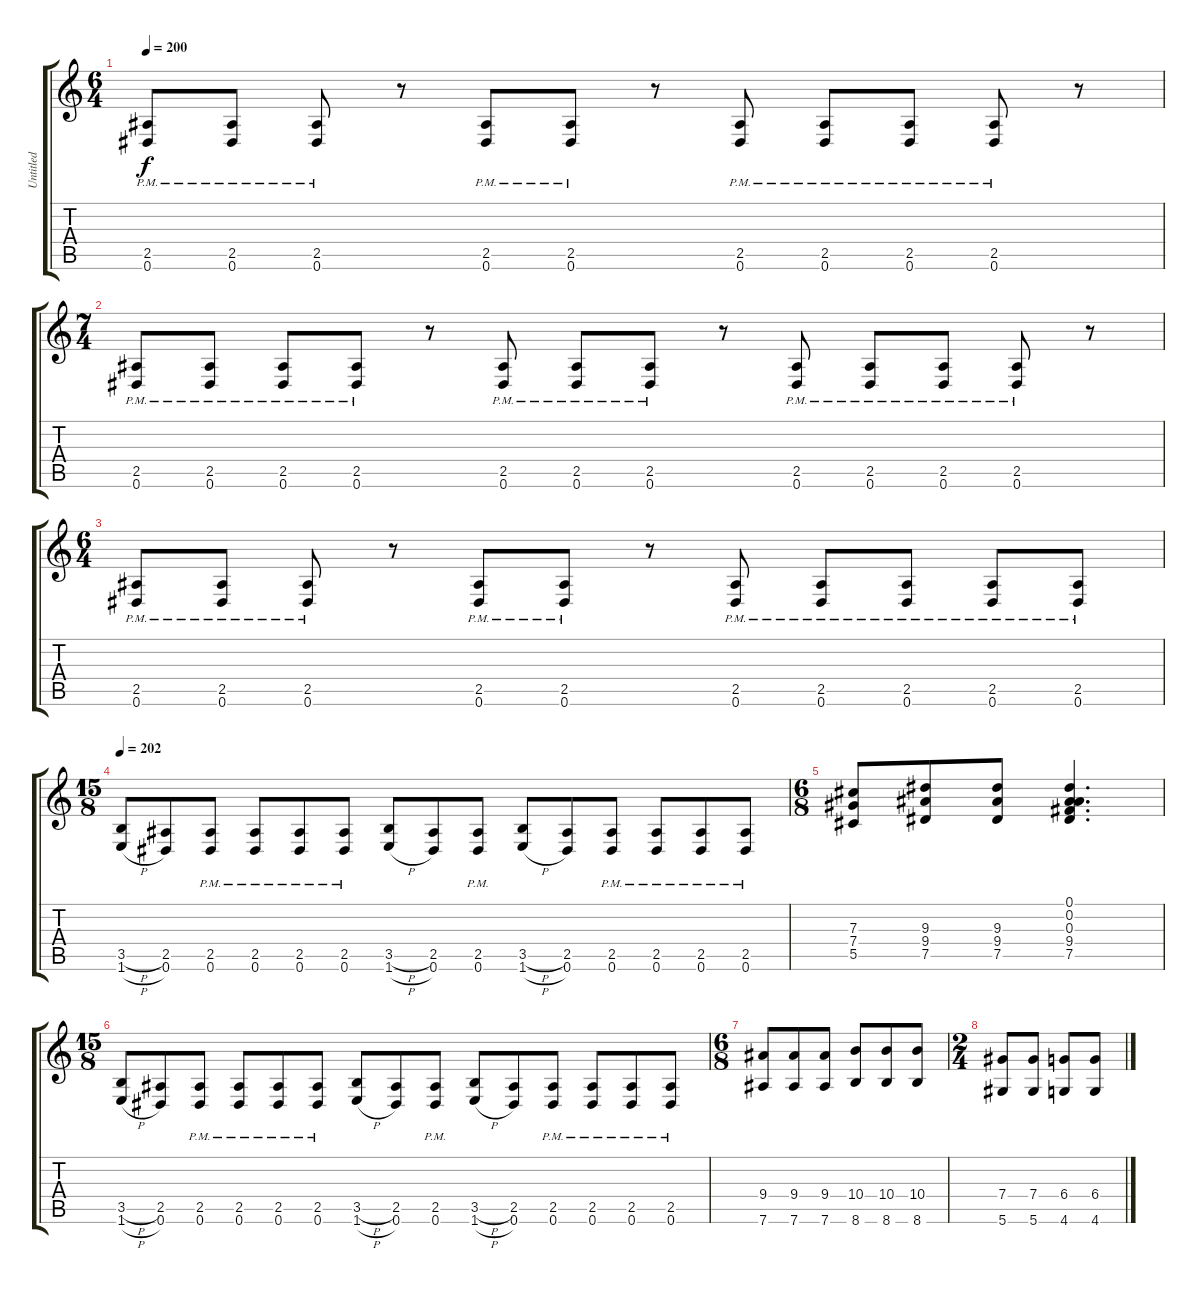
\track ("Untitled" "Untitled") {instrument distortionguitar}
\staff {score tabs}
\tuning (Eb4 Bb3 Gb3 Db3 Ab2 Eb2) {hide}
\ts (6 4)
\tempo 200
\clef g2
\ks c
(2.5{pm} 0.6{pm}).8{dy f} (2.5{pm} 0.6{pm}).8 (2.5{pm} 0.6{pm}).8 r.8 (2.5{pm} 0.6{pm}).8 (2.5{pm} 0.6{pm}).8 r.8 (2.5{pm} 0.6{pm}).8 (2.5{pm} 0.6{pm}).8 (2.5{pm} 0.6{pm}).8 (2.5{pm} 0.6{pm}).8 r.8 |
\ts (7 4)
(2.5{pm} 0.6{pm}).8 (2.5{pm} 0.6{pm}).8 (2.5{pm} 0.6{pm}).8 (2.5{pm} 0.6{pm}).8 r.8 (2.5{pm} 0.6{pm}).8 (2.5{pm} 0.6{pm}).8 (2.5{pm} 0.6{pm}).8 r.8 (2.5{pm} 0.6{pm}).8 (2.5{pm} 0.6{pm}).8 (2.5{pm} 0.6{pm}).8 (2.5{pm} 0.6{pm}).8 r.8 |
\ts (6 4)
(2.5{pm} 0.6{pm}).8 (2.5{pm} 0.6{pm}).8 (2.5{pm} 0.6{pm}).8 r.8 (2.5{pm} 0.6{pm}).8 (2.5{pm} 0.6{pm}).8 r.8 (2.5{pm} 0.6{pm}).8 (2.5{pm} 0.6{pm}).8 (2.5{pm} 0.6{pm}).8 (2.5{pm} 0.6{pm}).8 (2.5{pm} 0.6{pm}).8 |
\ts (15 8)
\tempo 202
(3.5{h} 1.6{h}).8 (2.5 0.6).8 (2.5{pm} 0.6{pm}).8 (2.5{pm} 0.6{pm}).8 (2.5{pm} 0.6{pm}).8 (2.5{pm} 0.6{pm}).8 (3.5{h} 1.6{h}).8 (2.5 0.6).8 (2.5{pm} 0.6{pm}).8 (3.5{h} 1.6{h}).8 (2.5 0.6).8 (2.5{pm} 0.6{pm}).8 (2.5{pm} 0.6{pm}).8 (2.5{pm} 0.6{pm}).8 (2.5{pm} 0.6{pm}).8 |
\ts (6 8)
(7.3 7.4 5.5).8 (9.3 9.4 7.5).8 (9.3 9.4 7.5).8 (0.1 0.2 0.3 9.4 7.5).4{d} |
\ts (15 8)
(3.5{h} 1.6{h}).8 (2.5 0.6).8 (2.5{pm} 0.6{pm}).8 (2.5{pm} 0.6{pm}).8 (2.5{pm} 0.6{pm}).8 (2.5{pm} 0.6{pm}).8 (3.5{h} 1.6{h}).8 (2.5 0.6).8 (2.5{pm} 0.6{pm}).8 (3.5{h} 1.6{h}).8 (2.5 0.6).8 (2.5{pm} 0.6{pm}).8 (2.5{pm} 0.6{pm}).8 (2.5{pm} 0.6{pm}).8 (2.5{pm} 0.6{pm}).8 |
\ts (6 8)
(9.4 7.6).8 (9.4 7.6).8 (9.4 7.6).8 (10.4 8.6).8 (10.4 8.6).8 (10.4 8.6).8 |
\ts (2 4)
(7.4 5.6).8 (7.4 5.6).8 (6.4 4.6).8 (6.4 4.6).8
